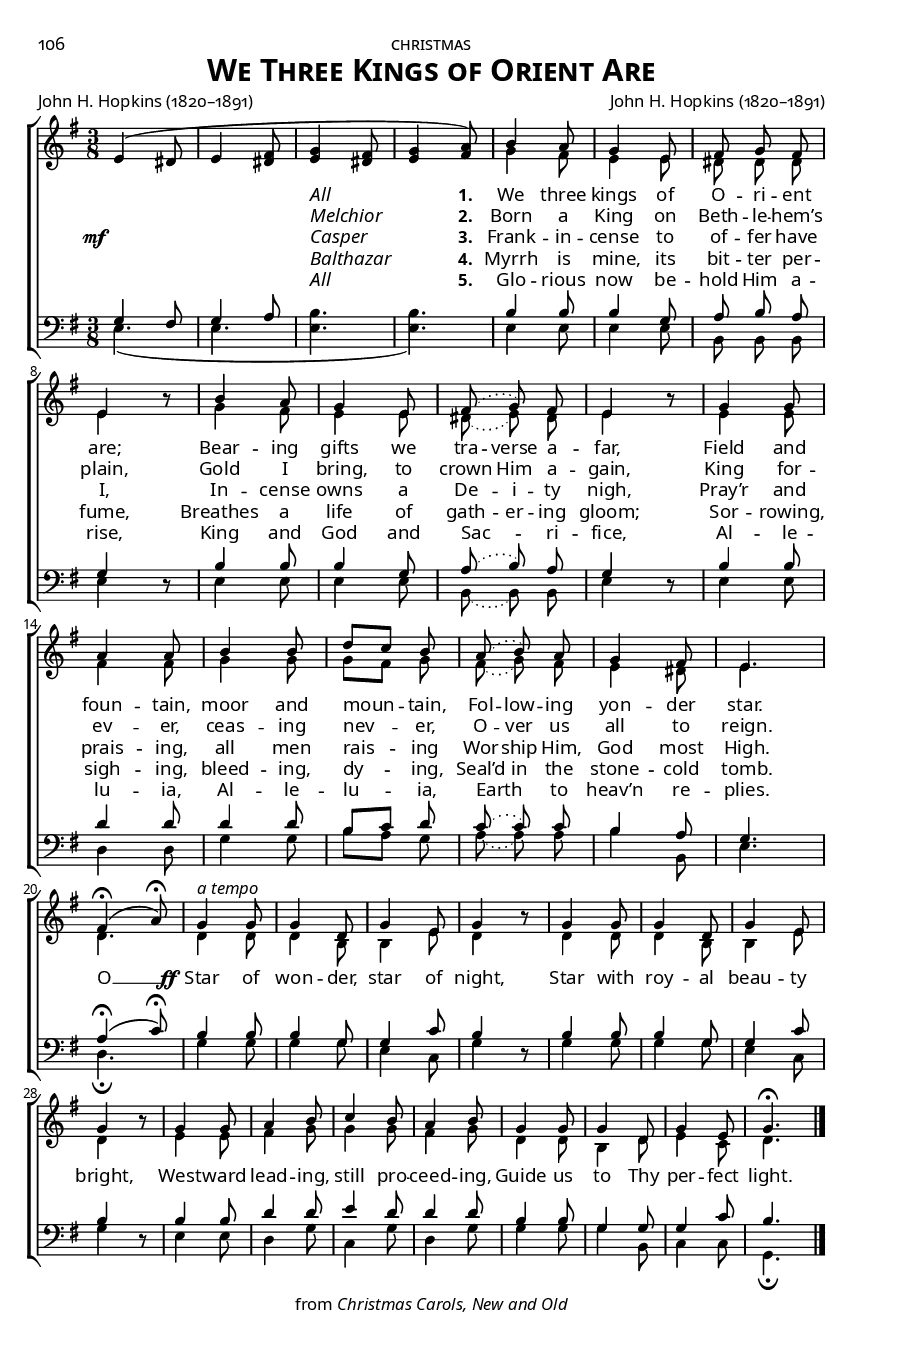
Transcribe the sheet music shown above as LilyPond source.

\version "2.14.2"
\include "util.ly"
#(set-global-staff-size 14.6) \paper{ #(define fonts (make-pango-font-tree "GoudyOlSt BT" "Garamond Premier Pro" "Garamond Premier Pro" (/ 14.6 20))) }
\header {
  title = \markup{\override #'(font-name . "Garamond Premier Pro Semibold"){ \abs-fontsize #15 \smallCapsOldStyle"We Three Kings of Orient Are"}}
  composer = \markup\oldStyleNum"John H. Hopkins (1820–1891)"
  poet = \markup\oldStyleNum"John H. Hopkins (1820–1891)"
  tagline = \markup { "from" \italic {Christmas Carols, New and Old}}
}
\paper {
  paper-height = 9\in
  paper-width = 6\in
  indent = 0\in
  system-system-spacing =
    #'((basic-distance . 0)
       (minimum-distance . 0)
       (padding . -15)
       (stretchability . 100))
  ragged-last-bottom = ##f
  ragged-bottom = ##f
  two-sided = ##t
  inner-margin = 0.5\in
  outer-margin = 0.25\in
  top-margin = 0.25\in
  bottom-margin = 0.25\in
  first-page-number = #106
  print-first-page-number = ##t
  headerLine = \markup{\override #'(font-name . "Garamond Premier Pro") \smallCapsOldStyle"christmas"}
  oddHeaderMarkup = \markup\fill-line{
     \override #'(font-name . "Garamond Premier Pro")\abs-fontsize #8.5
     \combine 
        \fill-line{"" \on-the-fly #print-page-number-check-first
        \oldStylePageNum""
        }
        \fill-line{\headerLine}
  }
  evenHeaderMarkup = \markup {
     \override #'(font-name . "Garamond Premier Pro")\abs-fontsize #8.5
     \combine
        \on-the-fly #print-page-number-check-first
        \oldStylePageNum""
        \fill-line{\headerLine}
  }
}
global = {
  \key g \major
  \time 3/8
  \autoBeamOff
  \override DynamicLineSpanner #'staff-padding = #0.0
  \override DynamicLineSpanner #'Y-extent = #'(0.1 . -0.1)
}

sopMusic = \relative c' {
  e4( dis8 e4 <fis dis>8 |
  <g e>4 <fis dis>8 <g e>4 <a fis>8) |
  b4 a8 g4 e8 |
  fis8\noBeam g fis |
  
  e4 b'8\rest |
  b4 a8 g4 e8 |
  \slurDotted fis8\noBeam( g) fis |
  e4 b'8\rest |
  g4 g8 |
  
  a4 a8 |
  b4 b8 |
  \slurSolid d[ c] b |
  \slurDotted a8\noBeam( b\noBeam) a |
  g4 fis8 |
  e4. | \break
  
  \slurSolid << {fis4\fermata( a8\fermata)} {s8 s32 s16. s8}>> |
  g4^\markup\italic"a tempo" g8 | g4 d8 g4 e8 | g4 b8\rest |
  g4 g8 | g4 d8 g4 e8 | g4 b8\rest |
  g4 g8 a4 b8 | c4 b8 a4 b8 |
  g4 g8 g4 d8 g4 e8 g4.\fermata \bar "|."
}
sopWords = \lyricmode {
  
}

altoMusic = \relative c'' {
  s4.*4 |
  g4 fis8 e4 e8 dis8\noBeam dis\noBeam dis |
  
  \slurDotted e4 s8 | g4 fis8 e4 e8 | dis8\noBeam( e\noBeam) dis |
  e4 s8 | e4 e8 |
  
  fis4 fis8 | g4 g8 |
  \slurSolid g[ fis] g |
  \slurDotted fis8\noBeam( g\noBeam) fis |
  e4 dis8 |
  e4. |
  
  d4. | d4 d8 d4 b8 b4 e8 d4 s8 |
  d4 d8 d4 b8 b4 e8 d4 s8 |
  
  e4 e8 fis4 g8 g4 g8 fis4 g8 d4 d8 b4 d8 |
  e4 c8 | d4. \bar "|."
}
altoWords = {
  \dropLyricsIX
  \lyricmode {
    %\set vocalName = #"All"
    %\set stanza = #"1. "
    \set ignoreMelismata = ##t
    _ _ _ _ 
    \markup\italic {All} _ _ _
    \set stanza = #"1. "
    We three kings of O -- ri -- ent are;
    Bear -- ing gifts we tra -- verse a -- far,
    Field and foun -- tain, moor and moun -- _ tain,
    Fol -- low -- ing yon -- der star.
    
    O __ _ 
  }
  \set stanza = \markup\dynamic"        ff"
  \lyricmode {
    Star of won -- der, star of night,
    Star with roy -- al beau -- ty bright,
    West -- ward lead -- ing, still pro -- ceed -- ing,
    Guide us to Thy per -- fect light.
  }
}
altoWordsII = \lyricmode {
  \dropLyricsIX
  %\set vocalName = #"Melchior"
  %\set stanza = #"2. "
  \set ignoreMelismata = ##t
  _ _ _ _ 
  \markup\italic {Melchior} _ _ _
  \set stanza = #"2. "
  Born a King on Beth -- le -- hem’s plain,
  Gold I bring, to crown Him a -- gain,
  King for -- ev -- er, ceas -- ing nev -- _ er,
  O -- ver us all to reign.
}
altoWordsIII = {
  \dropLyricsIX
  \set stanza = \markup\dynamic"mf"
  \lyricmode {
    %\set vocalName = #"Casper"
    %\set stanza = #"3. "
    \set ignoreMelismata = ##t
    _ _ _ _ 
    \markup\italic {Casper} _ _ _
    \set stanza = #"3. "
    Frank -- in -- cense to of -- fer have I,
    In -- cense owns a De -- i -- ty nigh,
    Pray’r and prais -- ing, all men rais -- _ ing
    Wor -- ship Him, God most High.
  }
}
altoWordsIV = \lyricmode {
  \dropLyricsIX
  %\set vocalName = #"Balthazar"
  %\set stanza = #"4. "
  \set ignoreMelismata = ##t
  _ _ _ _ 
  \markup\italic {Balthazar} _ _ _
  \set stanza = #"4. "
  Myrrh is mine, its bit -- ter per -- fume,
  Breathes a life of gath -- er -- ing gloom;
  Sor -- rowing, sigh -- ing, bleed -- ing, dy -- _ ing,
  Seal’d in the stone -- cold tomb.
}
altoWordsV = \lyricmode {
  \dropLyricsIX
  %\set vocalName = #"All"
  %\set stanza = #"1. "
  \set ignoreMelismata = ##t
  _ _ _ _ 
  \markup\italic {All} _ _ _
  \set stanza = #"5. "
  Glo -- rious now be -- hold Him a -- rise,
  King and God and Sac -- _ ri -- fice,
  Al -- le -- lu -- ia, Al -- le -- lu -- _ ia,
  Earth _ to heav’n re -- plies.
}

tenorMusic = \relative c' {
  g4 fis8 | g4 a8 | s4. | s4. |
  b4 b8 | b4 g8 | a8\noBeam b\noBeam a |
  
  \slurDotted g4 s8 | b4 b8 | b4 g8 | a8\noBeam( b\noBeam) a |
  g4 s8 | b4 b8 |
  
  d4 d8 | d4 d8 | \slurSolid b8[ c] d |
  \slurDotted c8\noBeam( c) c |
  b4 a8 | g4. |
  
  \slurSolid
  << a4\fermata( {s8 s32 s16.}>> c8\fermata) |
  b4 b8 b4 g8 g4 c8 b4 s8 |
  b4 b8 b4 g8 g4 c8 b4 s8 |
  
  b4 b8 d4 d8 e4 d8 | d4 d8 b4 b8 g4 g8 g4 c8 b4. \bar "|."
}
tenorWords = \lyricmode {

}

bassMusic = \relative c {
  e4.( e4. <e b'>4. <e b'>4.) |
  e4 e8 e4 e8 | b\noBeam b\noBeam b |
  
  \slurDotted e4 d8\rest | e4 e8 e4 e8 | b\noBeam( b\noBeam) b |
  e4 d8\rest | e4 e8 |
  
  d4 d8 | g4 g8 |
  \slurSolid b8[ a] g |
  \slurDotted a\noBeam( a) a |
  b4 b,8 | e4. |
  
  d4.\fermata | g4 g8 g4 g8 e4 c8 g'4 d8\rest |
  g4 g8 g4 g8 e4 c8 g'4 d8\rest |
  
  e4 e8 d4 g8 | c,4 g'8 | d4 g8 | g4 g8 | g4 b,8 |
  c4 c8 g4.\fermata \bar "|."
}
bassWords = \lyricmode {

}

\score {
  <<
   \new ChoirStaff <<
%    \new Lyrics = sopranos \with { \override VerticalAxisGroup #'nonstaff-relatedstaff-spacing = #'((basic-distance . 1)) }
    \new Staff = women <<
      \new Voice = "sopranos" { \voiceOne << \global \sopMusic >> }
      \new Voice = "altos" { \voiceTwo << \global \altoMusic >> }
    >>
    \new Lyrics \with { alignAboveContext = #"women" \override VerticalAxisGroup #'nonstaff-relatedstaff-spacing = #'((basic-distance . 1))} \lyricsto "sopranos" \sopWords
    \new Lyrics = "altosV"  \with { alignBelowContext = #"women" \override VerticalAxisGroup #'nonstaff-relatedstaff-spacing = #'((basic-distance . 1))} \lyricsto "sopranos" \altoWordsV
    \new Lyrics = "altosIV"  \with { alignBelowContext = #"women" \override VerticalAxisGroup #'nonstaff-relatedstaff-spacing = #'((basic-distance . 1))} \lyricsto "sopranos" \altoWordsIV
    \new Lyrics = "altosIII"  \with { alignBelowContext = #"women" \override VerticalAxisGroup #'nonstaff-relatedstaff-spacing = #'((basic-distance . 1))} \lyricsto "sopranos" \altoWordsIII
    \new Lyrics = "altosII"  \with { alignBelowContext = #"women" \override VerticalAxisGroup #'nonstaff-relatedstaff-spacing = #'((basic-distance . 1))} \lyricsto "sopranos" \altoWordsII
    \new Lyrics = "altos"  \with { alignBelowContext = #"women" \override VerticalAxisGroup #'nonstaff-relatedstaff-spacing = #'((padding . -0.5))} \lyricsto "sopranos" \altoWords
   \new Staff = men <<
      \clef bass
      \new Voice = "tenors" { \voiceOne << \global \tenorMusic >> }
      \new Voice = "basses" { \voiceTwo << \global \bassMusic >> }
    >>
    \new Lyrics \with { alignAboveContext = #"men" \override VerticalAxisGroup #'nonstaff-relatedstaff-spacing = #'((basic-distance . 1)) } \lyricsto "tenors" \tenorWords
    \new Lyrics \with { alignBelowContext = #"men" \override VerticalAxisGroup #'nonstaff-relatedstaff-spacing = #'((basic-distance . 1)) } \lyricsto "basses" \bassWords
  >>
%    \new PianoStaff << \new Staff { \new Voice { \pianoRH } } \new Staff { \clef "bass" \pianoLH } >>
  >>
  \layout {
    \context {
      \Score
      %\override SpacingSpanner #'base-shortest-duration = #(ly:make-moment 1 8)
      %\override SpacingSpanner #'common-shortest-duration = #(ly:make-moment 1 4)
    }
    \context {
      % Remove all empty staves
      % \Staff \RemoveEmptyStaves \override VerticalAxisGroup #'remove-first = ##t
    }
    \context {
      \Lyrics
      \override LyricText #'X-offset = #center-on-word
    }
  }
  \midi {
    \tempo 4 = 90
    \set Staff.midiInstrument = "flute"
  
    \context {
      \Voice
      \remove "Dynamic_performer"
    }
  }
}
